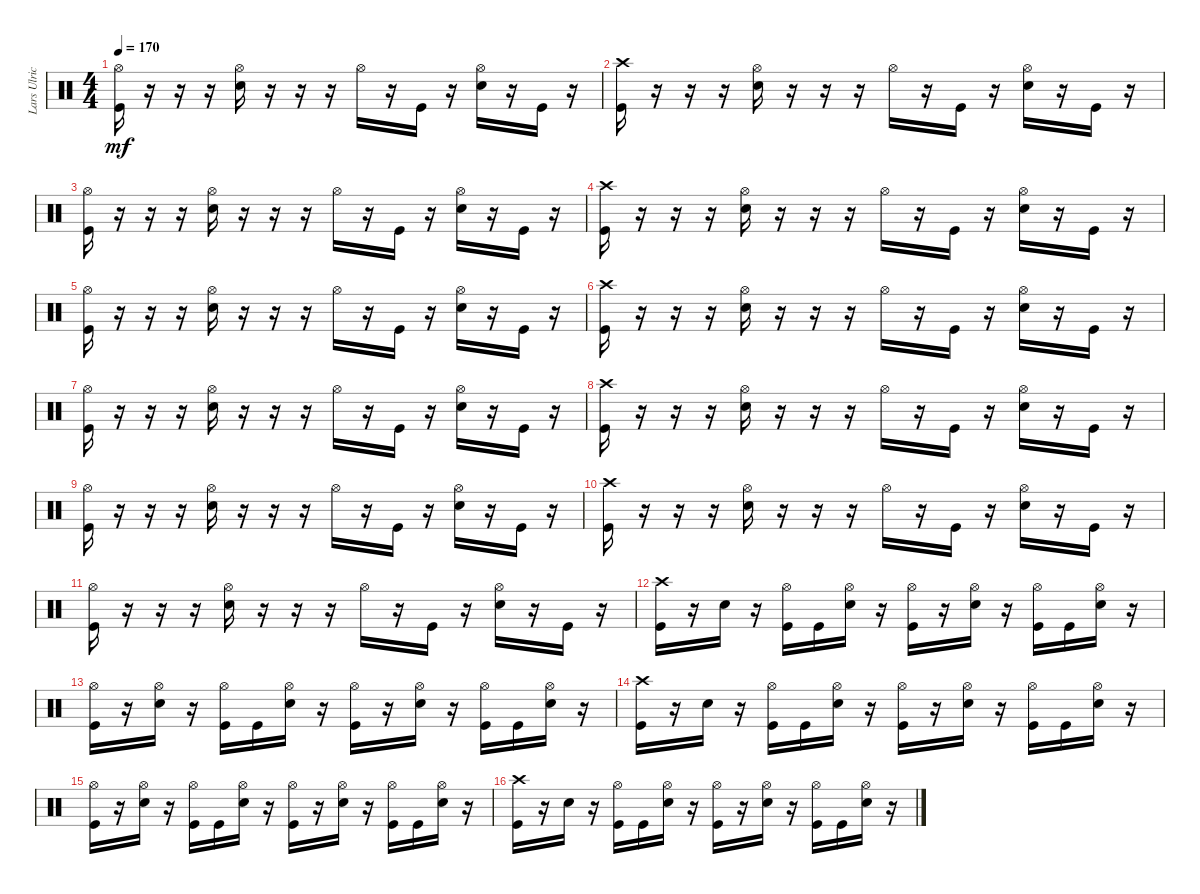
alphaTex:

\track ("Lars Ulrich" "Lars Ulric") {instrument percussion}
\staff {score}
\articulation defaults
\ts (4 4)
\tempo 170
\clef neutral
\ks c
("Kick (hit)" "Hi-Hat (open)").16{dy mf} r.16 r.16 r.16 ("Hi-Hat (open)" "Snare (hit) 2").16 r.16 r.16 r.16 "Hi-Hat (open)".16 r.16 "Kick (hit)".16 r.16 ("Hi-Hat (open)" "Snare (hit) 2").16 r.16 "Kick (hit)".16 r.16 |
("Kick (hit)" "Crash high (hit)").16 r.16 r.16 r.16 ("Hi-Hat (open)" "Snare (hit) 2").16 r.16 r.16 r.16 "Hi-Hat (open)".16 r.16 "Kick (hit)".16 r.16 ("Hi-Hat (open)" "Snare (hit) 2").16 r.16 "Kick (hit)".16 r.16 |
("Kick (hit)" "Hi-Hat (open)").16 r.16 r.16 r.16 ("Hi-Hat (open)" "Snare (hit) 2").16 r.16 r.16 r.16 "Hi-Hat (open)".16 r.16 "Kick (hit)".16 r.16 ("Hi-Hat (open)" "Snare (hit) 2").16 r.16 "Kick (hit)".16 r.16 |
("Kick (hit)" "Crash high (hit)").16 r.16 r.16 r.16 ("Hi-Hat (open)" "Snare (hit) 2").16 r.16 r.16 r.16 "Hi-Hat (open)".16 r.16 "Kick (hit)".16 r.16 ("Hi-Hat (open)" "Snare (hit) 2").16 r.16 "Kick (hit)".16 r.16 |
("Kick (hit)" "Hi-Hat (open)").16 r.16 r.16 r.16 ("Hi-Hat (open)" "Snare (hit) 2").16 r.16 r.16 r.16 "Hi-Hat (open)".16 r.16 "Kick (hit)".16 r.16 ("Hi-Hat (open)" "Snare (hit) 2").16 r.16 "Kick (hit)".16 r.16 |
("Kick (hit)" "Crash high (hit)").16 r.16 r.16 r.16 ("Hi-Hat (open)" "Snare (hit) 2").16 r.16 r.16 r.16 "Hi-Hat (open)".16 r.16 "Kick (hit)".16 r.16 ("Hi-Hat (open)" "Snare (hit) 2").16 r.16 "Kick (hit)".16 r.16 |
("Kick (hit)" "Hi-Hat (open)").16 r.16 r.16 r.16 ("Hi-Hat (open)" "Snare (hit) 2").16 r.16 r.16 r.16 "Hi-Hat (open)".16 r.16 "Kick (hit)".16 r.16 ("Hi-Hat (open)" "Snare (hit) 2").16 r.16 "Kick (hit)".16 r.16 |
("Kick (hit)" "Crash high (hit)").16 r.16 r.16 r.16 ("Hi-Hat (open)" "Snare (hit) 2").16 r.16 r.16 r.16 "Hi-Hat (open)".16 r.16 "Kick (hit)".16 r.16 ("Hi-Hat (open)" "Snare (hit) 2").16 r.16 "Kick (hit)".16 r.16 |
("Kick (hit)" "Hi-Hat (open)").16 r.16 r.16 r.16 ("Hi-Hat (open)" "Snare (hit) 2").16 r.16 r.16 r.16 "Hi-Hat (open)".16 r.16 "Kick (hit)".16 r.16 ("Hi-Hat (open)" "Snare (hit) 2").16 r.16 "Kick (hit)".16 r.16 |
("Kick (hit)" "Crash high (hit)").16 r.16 r.16 r.16 ("Hi-Hat (open)" "Snare (hit) 2").16 r.16 r.16 r.16 "Hi-Hat (open)".16 r.16 "Kick (hit)".16 r.16 ("Hi-Hat (open)" "Snare (hit) 2").16 r.16 "Kick (hit)".16 r.16 |
("Kick (hit)" "Hi-Hat (open)").16 r.16 r.16 r.16 ("Hi-Hat (open)" "Snare (hit) 2").16 r.16 r.16 r.16 "Hi-Hat (open)".16 r.16 "Kick (hit)".16 r.16 ("Hi-Hat (open)" "Snare (hit) 2").16 r.16 "Kick (hit)".16 r.16 |
("Kick (hit)" "Crash high (hit)").16 r.16 "Snare (hit) 2".16 r.16 ("Hi-Hat (open)" "Kick (hit)").16 "Kick (hit)".16 ("Snare (hit) 2" "Hi-Hat (open)").16 r.16 ("Hi-Hat (open)" "Kick (hit)").16 r.16 ("Snare (hit) 2" "Hi-Hat (open)").16 r.16 ("Hi-Hat (open)" "Kick (hit)").16 "Kick (hit)".16 ("Hi-Hat (open)" "Snare (hit) 2").16 r.16 |
("Kick (hit)" "Hi-Hat (open)").16 r.16 ("Snare (hit) 2" "Hi-Hat (open)").16 r.16 ("Hi-Hat (open)" "Kick (hit)").16 "Kick (hit)".16 ("Snare (hit) 2" "Hi-Hat (open)").16 r.16 ("Hi-Hat (open)" "Kick (hit)").16 r.16 ("Snare (hit) 2" "Hi-Hat (open)").16 r.16 ("Hi-Hat (open)" "Kick (hit)").16 "Kick (hit)".16 ("Hi-Hat (open)" "Snare (hit) 2").16 r.16 |
("Kick (hit)" "Crash high (hit)").16 r.16 "Snare (hit) 2".16 r.16 ("Hi-Hat (open)" "Kick (hit)").16 "Kick (hit)".16 ("Snare (hit) 2" "Hi-Hat (open)").16 r.16 ("Hi-Hat (open)" "Kick (hit)").16 r.16 ("Snare (hit) 2" "Hi-Hat (open)").16 r.16 ("Hi-Hat (open)" "Kick (hit)").16 "Kick (hit)".16 ("Hi-Hat (open)" "Snare (hit) 2").16 r.16 |
("Kick (hit)" "Hi-Hat (open)").16 r.16 ("Snare (hit) 2" "Hi-Hat (open)").16 r.16 ("Hi-Hat (open)" "Kick (hit)").16 "Kick (hit)".16 ("Snare (hit) 2" "Hi-Hat (open)").16 r.16 ("Hi-Hat (open)" "Kick (hit)").16 r.16 ("Snare (hit) 2" "Hi-Hat (open)").16 r.16 ("Hi-Hat (open)" "Kick (hit)").16 "Kick (hit)".16 ("Hi-Hat (open)" "Snare (hit) 2").16 r.16 |
("Kick (hit)" "Crash high (hit)").16 r.16 "Snare (hit) 2".16 r.16 ("Hi-Hat (open)" "Kick (hit)").16 "Kick (hit)".16 ("Snare (hit) 2" "Hi-Hat (open)").16 r.16 ("Hi-Hat (open)" "Kick (hit)").16 r.16 ("Snare (hit) 2" "Hi-Hat (open)").16 r.16 ("Hi-Hat (open)" "Kick (hit)").16 "Kick (hit)".16 ("Hi-Hat (open)" "Snare (hit) 2").16 r.16
